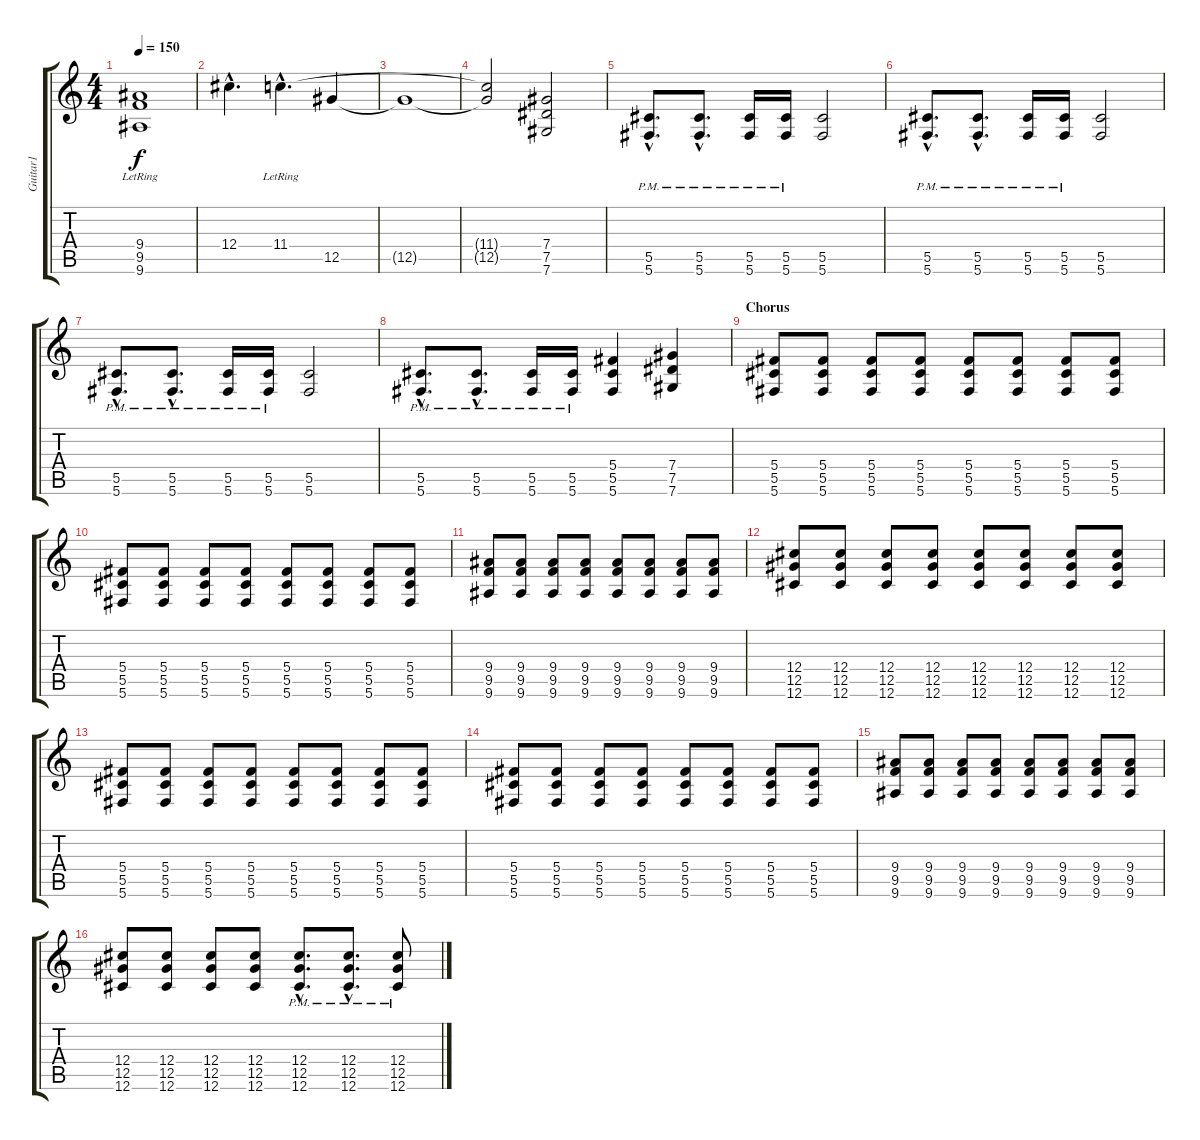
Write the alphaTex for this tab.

\track ("Guitar1" "Guitar1") {instrument distortionguitar}
\staff {score tabs}
\tuning (Eb4 Bb3 Gb3 Db3 Ab2 Db2) {hide}
\ts (4 4)
\tempo 150
\clef g2
\ks c
(9.4 9.5{lr} 9.6{lr}).1{dy f} |
12.4{hac}.4{d} 11.4{hac lr}.4{d} 12.5.4 |
12.5{t}.1 |
(11.4{t} 12.5{t}).2 (7.4 7.5 7.6).2 |
(5.5{hac pm} 5.6{hac pm}).8{d} (5.5{hac pm} 5.6{hac pm}).8{d} (5.5{pm} 5.6{pm}).16 (5.5{pm} 5.6{pm}).16 (5.5 5.6).2 |
(5.5{hac pm} 5.6{hac pm}).8{d} (5.5{hac pm} 5.6{hac pm}).8{d} (5.5{pm} 5.6{pm}).16 (5.5{pm} 5.6{pm}).16 (5.5 5.6).2 |
(5.5{hac pm} 5.6{hac pm}).8{d} (5.5{hac pm} 5.6{hac pm}).8{d} (5.5{pm} 5.6{pm}).16 (5.5{pm} 5.6{pm}).16 (5.5 5.6).2 |
(5.5{hac pm} 5.6{hac pm}).8{d} (5.5{hac pm} 5.6{hac pm}).8{d} (5.5{pm} 5.6{pm}).16 (5.5{pm} 5.6{pm}).16 (5.4 5.5 5.6).4 (7.4 7.5 7.6).4 |
\section ("" "Chorus")
(5.4 5.5 5.6).8 (5.4 5.5 5.6).8 (5.4 5.5 5.6).8 (5.4 5.5 5.6).8 (5.4 5.5 5.6).8 (5.4 5.5 5.6).8 (5.4 5.5 5.6).8 (5.4 5.5 5.6).8 |
(5.4 5.5 5.6).8 (5.4 5.5 5.6).8 (5.4 5.5 5.6).8 (5.4 5.5 5.6).8 (5.4 5.5 5.6).8 (5.4 5.5 5.6).8 (5.4 5.5 5.6).8 (5.4 5.5 5.6).8 |
(9.4 9.5 9.6).8 (9.4 9.5 9.6).8 (9.4 9.5 9.6).8 (9.4 9.5 9.6).8 (9.4 9.5 9.6).8 (9.4 9.5 9.6).8 (9.4 9.5 9.6).8 (9.4 9.5 9.6).8 |
(12.4 12.5 12.6).8 (12.4 12.5 12.6).8 (12.4 12.5 12.6).8 (12.4 12.5 12.6).8 (12.4 12.5 12.6).8 (12.4 12.5 12.6).8 (12.4 12.5 12.6).8 (12.4 12.5 12.6).8 |
(5.4 5.5 5.6).8 (5.4 5.5 5.6).8 (5.4 5.5 5.6).8 (5.4 5.5 5.6).8 (5.4 5.5 5.6).8 (5.4 5.5 5.6).8 (5.4 5.5 5.6).8 (5.4 5.5 5.6).8 |
(5.4 5.5 5.6).8 (5.4 5.5 5.6).8 (5.4 5.5 5.6).8 (5.4 5.5 5.6).8 (5.4 5.5 5.6).8 (5.4 5.5 5.6).8 (5.4 5.5 5.6).8 (5.4 5.5 5.6).8 |
(9.4 9.5 9.6).8 (9.4 9.5 9.6).8 (9.4 9.5 9.6).8 (9.4 9.5 9.6).8 (9.4 9.5 9.6).8 (9.4 9.5 9.6).8 (9.4 9.5 9.6).8 (9.4 9.5 9.6).8 |
(12.4 12.5 12.6).8 (12.4 12.5 12.6).8 (12.4 12.5 12.6).8 (12.4 12.5 12.6).8 (12.4{hac pm} 12.5{hac pm} 12.6{hac pm}).8{d} (12.4{hac pm} 12.5{hac pm} 12.6{hac pm}).8{d} (12.4{pm} 12.5{pm} 12.6{pm}).8
